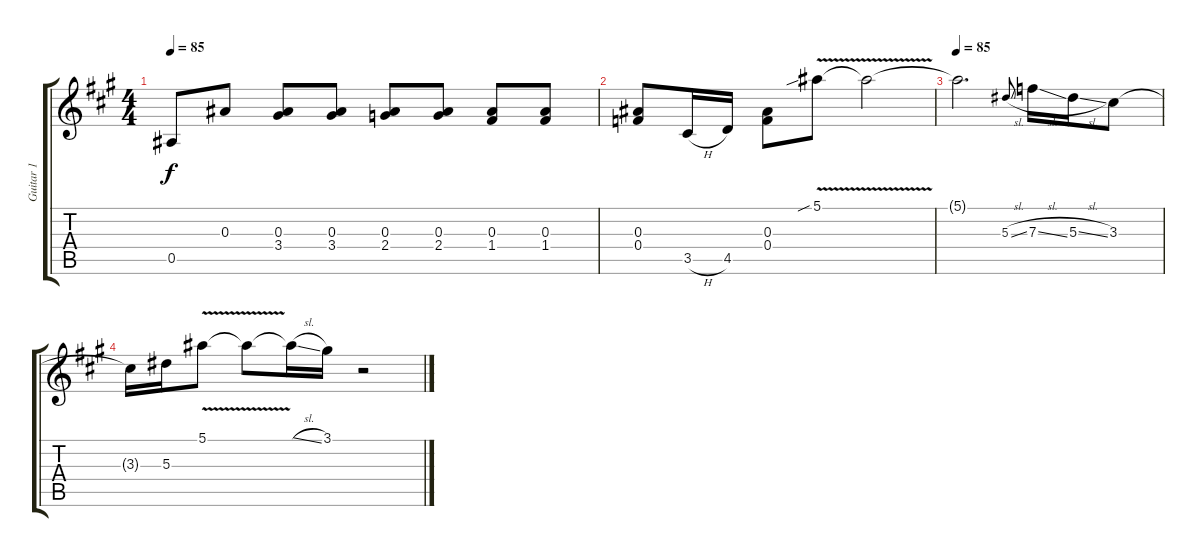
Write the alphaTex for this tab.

\track ("Guitar 1" "Guitar 1") {instrument overdrivenguitar}
\staff {score tabs}
\tuning (F4 D4 Bb3 F3 Bb2 F2) {hide}
\ts (4 4)
\tempo 85
\clef g2
\ks a
0.5.8{dy f} 0.3.8 (0.3 3.4).8 (0.3 3.4).8 (0.3 2.4).8 (0.3 2.4).8 (0.3 1.4).8 (0.3 1.4).8 |
(0.3 0.4).8 3.5{h}.16 4.5.16 (0.3 0.4).8 5.1{v sib}.8 5.1{t}.2 |
\tempo 85
5.1{t}.2{d} 5.3{sl}.8{gr onbeat} 7.3{sl}.16 5.3{sl}.16 3.3.8 |
3.3{t}.16 5.3.16 5.1{v}.8 5.1{t}.8 5.1{sl t}.16 3.1.16 r.2
